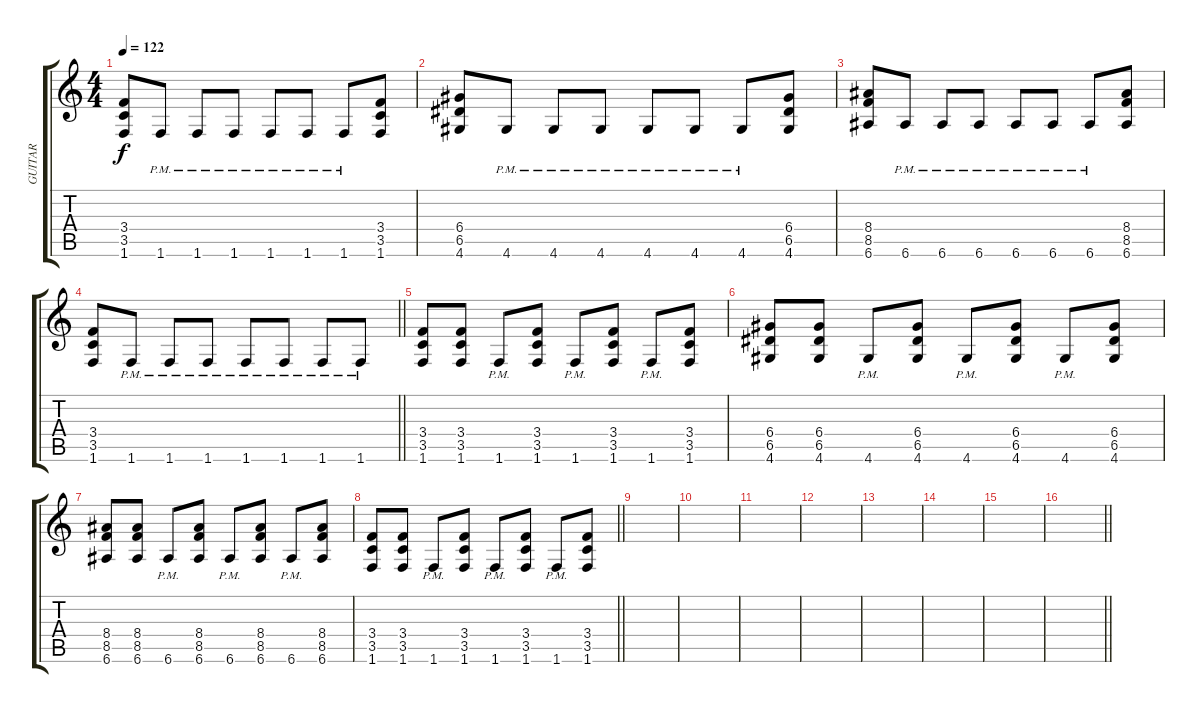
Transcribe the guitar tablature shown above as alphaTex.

\track ("GUITAR" "GUITAR") {instrument overdrivenguitar}
\staff {score tabs}
\tuning (E4 B3 G3 D3 A2 E2) {hide}
\ts (4 4)
\tempo 122
\clef g2
\ks c
(3.4 3.5 1.6).8{dy f} 1.6{pm}.8 1.6{pm}.8 1.6{pm}.8 1.6{pm}.8 1.6{pm}.8 1.6{pm}.8 (3.4 3.5 1.6).8 |
(6.4 6.5 4.6).8 4.6{pm}.8 4.6{pm}.8 4.6{pm}.8 4.6{pm}.8 4.6{pm}.8 4.6{pm}.8 (6.4 6.5 4.6).8 |
(8.4 8.5 6.6).8 6.6{pm}.8 6.6{pm}.8 6.6{pm}.8 6.6{pm}.8 6.6{pm}.8 6.6{pm}.8 (8.4 8.5 6.6).8 |
\barLineRight lightlight
(3.4 3.5 1.6).8 1.6{pm}.8 1.6{pm}.8 1.6{pm}.8 1.6{pm}.8 1.6{pm}.8 1.6{pm}.8 1.6{pm}.8 |
(3.4 3.5 1.6).8 (3.4 3.5 1.6).8 1.6{pm}.8 (3.4 3.5 1.6).8 1.6{pm}.8 (3.4 3.5 1.6).8 1.6{pm}.8 (3.4 3.5 1.6).8 |
(6.4 6.5 4.6).8 (6.4 6.5 4.6).8 4.6{pm}.8 (6.4 6.5 4.6).8 4.6{pm}.8 (6.4 6.5 4.6).8 4.6{pm}.8 (6.4 6.5 4.6).8 |
(8.4 8.5 6.6).8 (8.4 8.5 6.6).8 6.6{pm}.8 (8.4 8.5 6.6).8 6.6{pm}.8 (8.4 8.5 6.6).8 6.6{pm}.8 (8.4 8.5 6.6).8 |
\barLineRight lightlight
(3.4 3.5 1.6).8 (3.4 3.5 1.6).8{txt ""} 1.6{pm}.8 (3.4 3.5 1.6).8 1.6{pm}.8 (3.4 3.5 1.6).8 1.6{pm}.8 (3.4 3.5 1.6).8 |
|
|
|
|
|
|
|
\barLineRight lightlight
